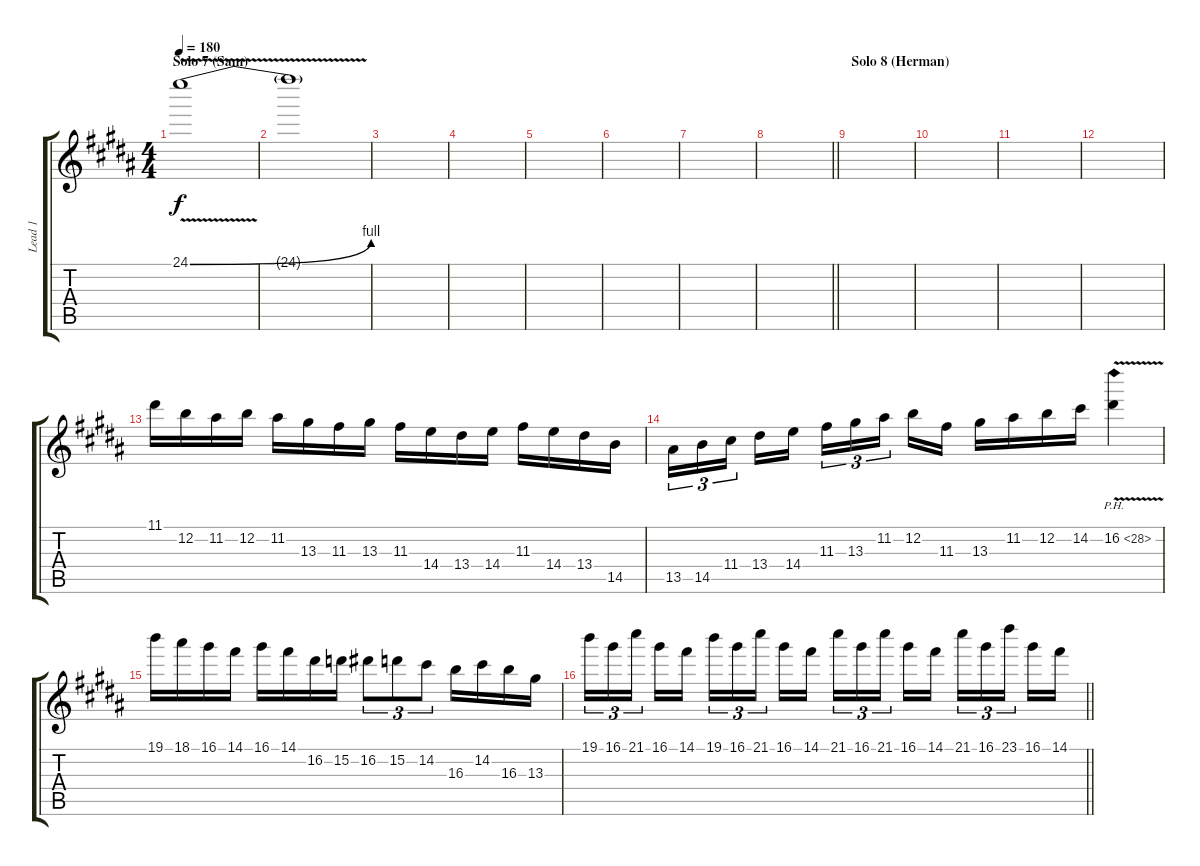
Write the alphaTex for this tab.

\track ("Lead 1" "Lead 1") {instrument overdrivenguitar}
\staff {score tabs}
\tuning (E4 B3 G3 D3 A2 E2) {hide}
\ts (4 4)
\section ("" "Solo 7 (Sam)")
\tempo 180
\clef g2
\ks g#minor
24.1{be (bend 0 0 60 4) v}.1{dy f} |
24.1{t}.1{volume 0} |
|
|
|
|
|
\barLineRight lightlight
|
\section ("" "Solo 8 (Herman)")
|
|
|
|
11.1.16{volume 14} 12.2.16 11.2.16 12.2.16 11.2.16 13.3.16 11.3.16 13.3.16 11.3.16 14.4.16 13.4.16 14.4.16 11.3.16 14.4.16 13.4.16 14.5.16 |
13.5.16{tu (3 2)} 14.5.16{tu (3 2)} 11.4.16{tu (3 2) beam splitsecondary} 13.4.16 14.4.16 11.3.16{tu (3 2)} 13.3.16{tu (3 2)} 11.2.16{tu (3 2) beam splitsecondary} 12.2.16 11.3.16 13.3.16 11.2.16 12.2.16 14.2.16 16.2{ph 12 v}.4 |
19.1.16 18.1.16 16.1.16 14.1.16 16.1.16 14.1.16 16.2.16 15.2.16 16.2.8{tu (3 2)} 15.2.8{tu (3 2)} 14.2.8{tu (3 2)} 16.3.16 14.2.16 16.3.16 13.3.16 |
\barLineRight lightlight
19.1.16{tu (3 2)} 16.1.16{tu (3 2)} 21.1.16{tu (3 2) beam splitsecondary} 16.1.16 14.1.16 19.1.16{tu (3 2)} 16.1.16{tu (3 2)} 21.1.16{tu (3 2) beam splitsecondary} 16.1.16 14.1.16 21.1.16{tu (3 2)} 16.1.16{tu (3 2)} 21.1.16{tu (3 2) beam splitsecondary} 16.1.16 14.1.16 21.1.16{tu (3 2)} 16.1.16{tu (3 2)} 23.1.16{tu (3 2) beam splitsecondary} 16.1.16 14.1.16
